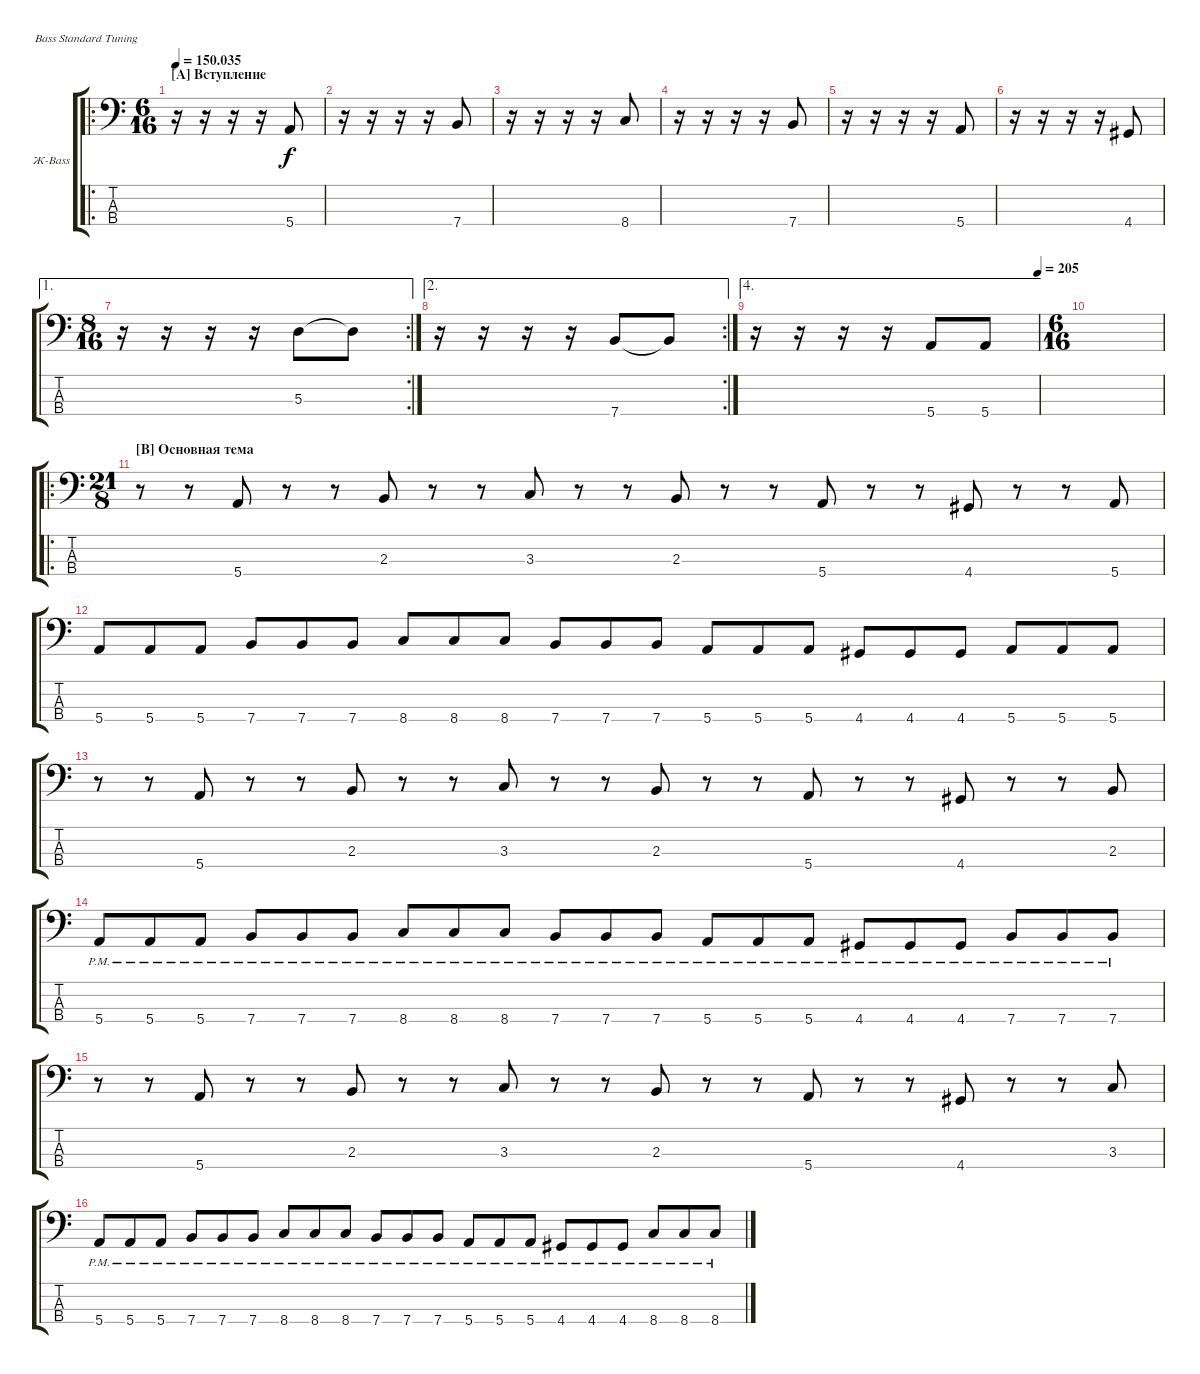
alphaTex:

\bracketExtendMode groupsimilarinstruments
\firstSystemTrackNameOrientation horizontal
\otherSystemsTrackNameOrientation horizontal
\track ("Женя" "Ж-Bass") {instrument electricbassfinger}
\staff {score tabs}
\tuning (G2 D2 A1 E1)
\ro
\ts (6 16)
\section ("A" "Вступление")
\tempo
150.035
\accidentals auto
\clef f4
\ottava regular
\simile none
\ks c
r.16{dy f instrument electricbassfinger} r.16 r.16 r.16 5.4.8 |
r.16 r.16 r.16 r.16 7.4.8 |
r.16 r.16 r.16 r.16 8.4.8 |
r.16 r.16 r.16 r.16 7.4.8 |
r.16 r.16 r.16 r.16 5.4.8 |
r.16 r.16 r.16 r.16 4.4.8 |
\ae 1
\rc 2
\ts (8 16)
r.16 r.16 r.16 r.16 5.3.8 5.3{t}.8 |
\ae 2
\rc 2
r.16 r.16 r.16 r.16 7.4.8 7.4{t}.8 |
\ae 4
\tempo (205 1)
r.16 r.16 r.16 r.16 5.4.8 5.4.8 |
\ts (6 16)
|
\ro
\ts (21 8)
\section ("B" "Основная тема")
r.8 r.8 5.4.8 r.8 r.8 2.3.8 r.8 r.8 3.3.8 r.8 r.8 2.3.8 r.8 r.8 5.4.8 r.8 r.8 4.4.8 r.8 r.8 5.4.8 |
5.4.8 5.4.8 5.4.8 7.4.8 7.4.8 7.4.8 8.4.8 8.4.8 8.4.8 7.4.8 7.4.8 7.4.8 5.4.8 5.4.8 5.4.8 4.4.8 4.4.8 4.4.8 5.4.8 5.4.8 5.4.8 |
r.8 r.8 5.4.8 r.8 r.8 2.3.8 r.8 r.8 3.3.8 r.8 r.8 2.3.8 r.8 r.8 5.4.8 r.8 r.8 4.4.8 r.8 r.8 2.3.8 |
5.4{pm}.8 5.4{pm}.8 5.4{pm}.8 7.4{pm}.8 7.4{pm}.8 7.4{pm}.8 8.4{pm}.8 8.4{pm}.8 8.4{pm}.8 7.4{pm}.8 7.4{pm}.8 7.4{pm}.8 5.4{pm}.8 5.4{pm}.8 5.4{pm}.8 4.4{pm}.8 4.4{pm}.8 4.4{pm}.8 7.4{pm}.8 7.4{pm}.8 7.4{pm}.8 |
r.8 r.8 5.4.8 r.8 r.8 2.3.8 r.8 r.8 3.3.8 r.8 r.8 2.3.8 r.8 r.8 5.4.8 r.8 r.8 4.4.8 r.8 r.8 3.3.8 |
5.4{pm}.8 5.4{pm}.8 5.4{pm}.8 7.4{pm}.8 7.4{pm}.8 7.4{pm}.8 8.4{pm}.8 8.4{pm}.8 8.4{pm}.8 7.4{pm}.8 7.4{pm}.8 7.4{pm}.8 5.4{pm}.8 5.4{pm}.8 5.4{pm}.8 4.4{pm}.8 4.4{pm}.8 4.4{pm}.8 8.4{pm}.8 8.4{pm}.8 8.4{pm}.8
